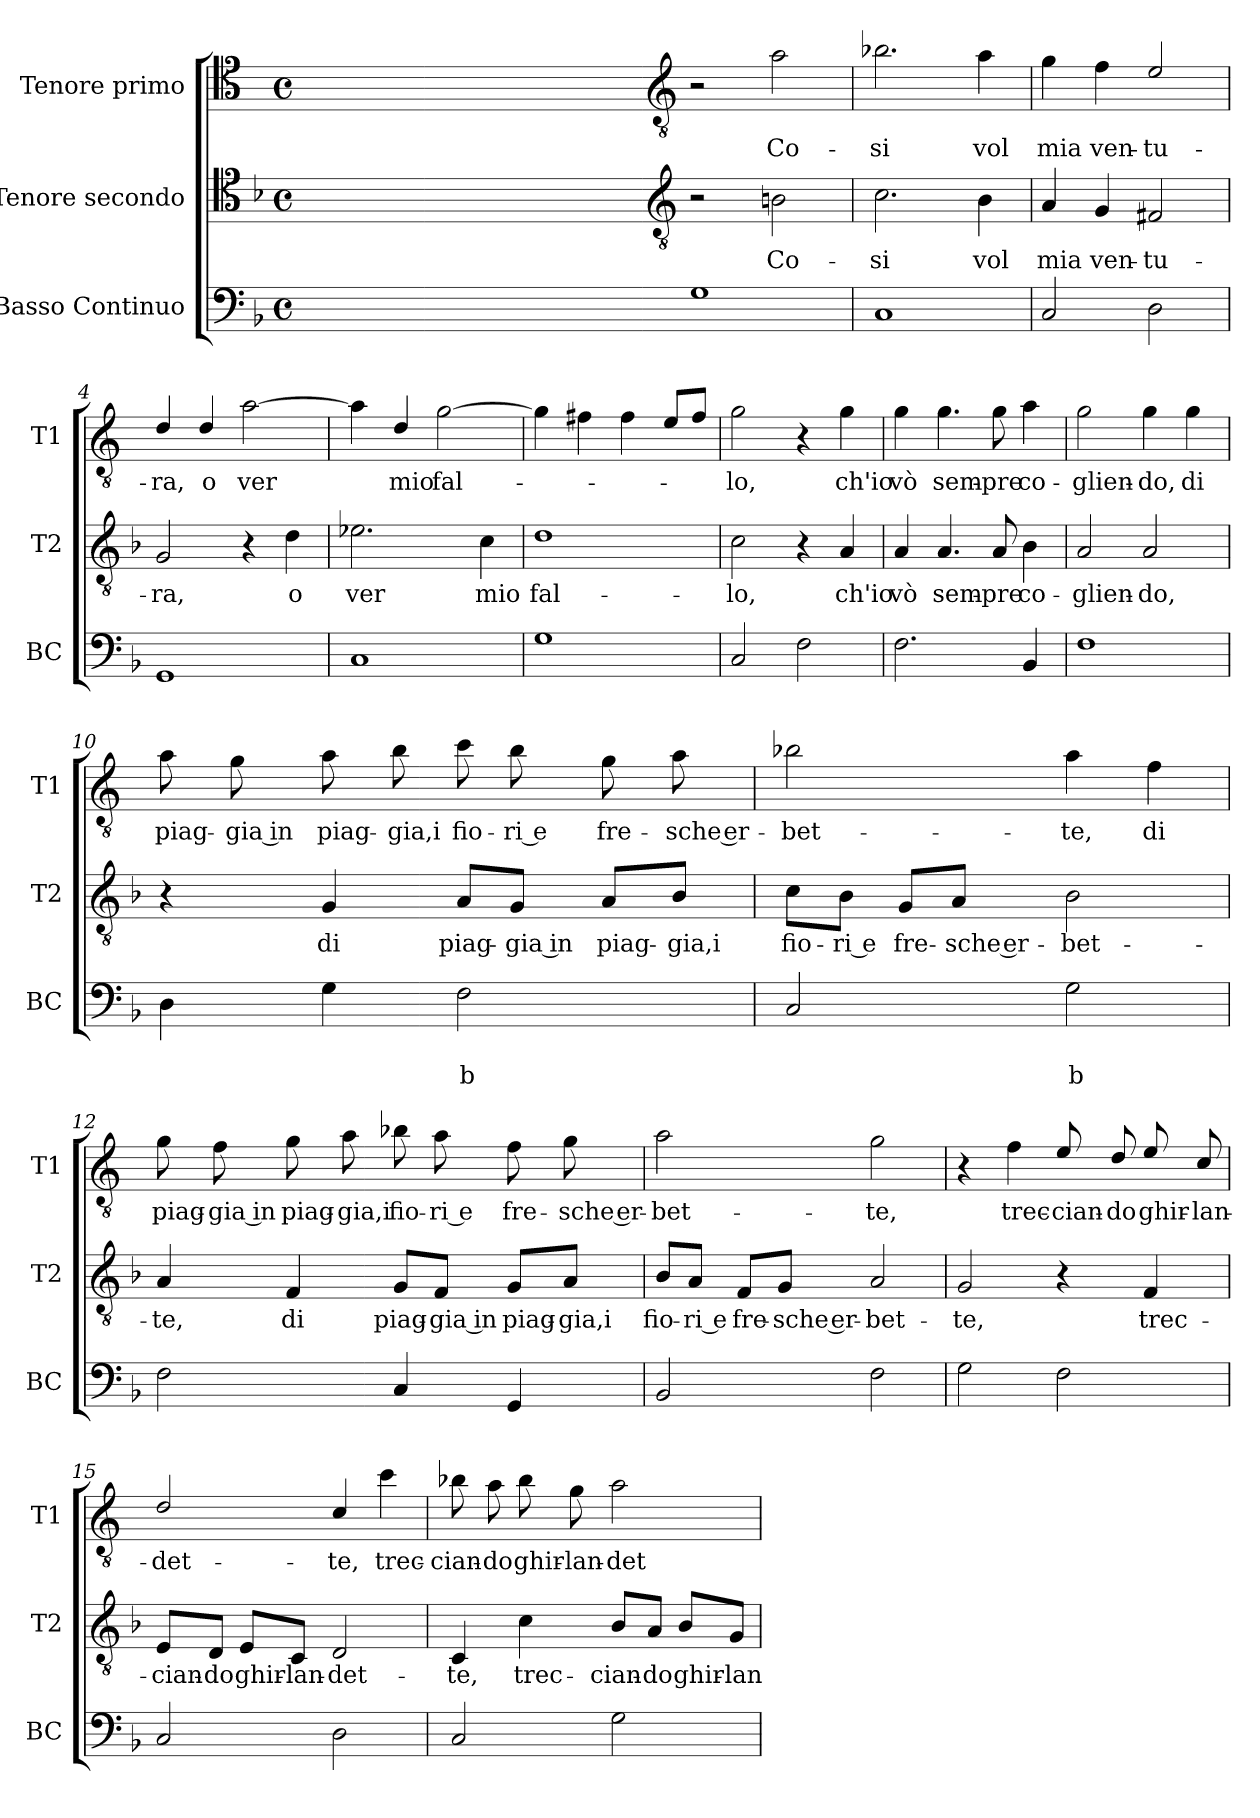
**kern	**text	**text	**kern	**text	**kern	**text
*part3	*part3	*part3	*part2	*part2	*part1	*part1
*staff3	*staff3	*staff3	*staff2	*staff2	*staff1	*staff1
*I"Basso Continuo	*	*	*I"Tenore secondo	*	*I"Tenore primo	*
*I'BC	*	*	*I'T2	*	*I'T1	*
*clefF4	*	*	*clefC4	*	*clefC4	*
*	*	*	*	*	*ITrd4c7	*
*k[b-]	*	*	*k[b-]	*	*k[b-]	*
*F:	*	*	*F:	*	*F:	*
*M4/4	*	*	*M4/4	*	*M4/4	*
*met(c)	*	*	*met(c)	*	*met(c)	*
=	=	=	=	=	=	=
1ryy	.	.	1ryy	.	1ryy	.
=1X-	=1X-	=1X-	=1X-	=1X-	=1X-	=1X-
4ryy	.	.	4ryy	.	4ryy	.
4ryy	.	.	4ryy	.	4ryy	.
4ryy	.	.	4ryy	.	4ryy	.
4ryy	.	.	4ryy	.	4ryy	.
=1-	=1-	=1-	=1-	=1-	=1-	=1-
*	*	*	*clefGv2	*	*clefGv2	*
1G	.	.	2r	.	2r	.
!	!	!	!	!LO:LY:b	!	!LO:LY:b
.	.	.	2Bn\	Co-	2d\	Co-
=2	=2	=2	=2	=2	=2	=2
!	!	!	!	!LO:LY:b	!	!LO:LY:b
1C	.	.	2.c\	-si	2.e-X\	-si
!	!	!	!	!LO:LY:b	!	!LO:LY:b
.	.	.	4B-\	vol	4d\	vol
=3	=3	=3	=3	=3	=3	=3
!	!	!	!	!LO:LY:b	!	!LO:LY:b
2C/	.	.	4A/	mia	4c\	mia
!	!	!	!	!LO:LY:b	!	!LO:LY:b
.	.	.	4G/	ven-	4B-\	ven-
!	!	!	!	!LO:LY:b	!	!LO:LY:b
2D\	.	.	2F#X/	-tu-	2A/	-tu-
=4	=4	=4	=4	=4	=4	=4
!	!	!	!	!LO:LY:b	!	!LO:LY:b
1GG	.	.	2G/	-ra,	4G/	-ra,
!	!	!	!	!	!	!LO:LY:b
.	.	.	.	.	4G/	o
!	!	!	!	!	!	!LO:LY:b
.	.	.	4r	.	[2d\	ver
!	!	!	!	!LO:LY:b	!	!
.	.	.	4d\	o	.	.
=5	=5	=5	=5	=5	=5	=5
!	!	!	!	!LO:LY:b	!	!
1C	.	.	2.e-X\	ver	4d\]	.
!	!	!	!	!	!	!LO:LY:b
.	.	.	.	.	4G/	mio
!	!	!	!	!	!	!LO:LY:b
.	.	.	.	.	[2c\	fal-
!	!	!	!	!LO:LY:b	!	!
.	.	.	4c\	mio	.	.
=6	=6	=6	=6	=6	=6	=6
!	!	!	!	!LO:LY:b	!	!
1G	.	.	1d	fal-	4c\]	.
.	.	.	.	.	4Bn\	.
.	.	.	.	.	4B\	.
.	.	.	.	.	8A/L	.
.	.	.	.	.	8B/J	.
!!LO:LB:g=z
=7	=7	=7	=7	=7	=7	=7
!	!	!	!	!LO:LY:b	!	!LO:LY:b
2C/	.	.	2c\	-lo,	2c\	-lo,
2F\	.	.	4r	.	4r	.
!	!	!	!	!LO:LY:b	!	!LO:LY:b
.	.	.	4A/	ch'io	4c\	ch'io
=8	=8	=8	=8	=8	=8	=8
!	!	!	!	!LO:LY:b	!	!LO:LY:b
2.F\	.	.	4A/	vò	4c\	vò
!	!	!	!	!LO:LY:b	!	!LO:LY:b
.	.	.	4.A/	sem-	4.c\	sem-
!	!	!	!	!LO:LY:b	!	!LO:LY:b
.	.	.	8A/	-pre	8c\	-pre
!	!	!	!	!LO:LY:b	!	!LO:LY:b
4BB-/	.	.	4B-\	co-	4d\	co-
=9	=9	=9	=9	=9	=9	=9
!	!	!	!	!LO:LY:b	!	!LO:LY:b
1F	.	.	2A/	-glien-	2c\	-glien-
!	!	!	!	!LO:LY:b	!	!LO:LY:b
.	.	.	2A/	-do,	4c\	-do,
!	!	!	!	!	!	!LO:LY:b
.	.	.	.	.	4c\	di
=10	=10	=10	=10	=10	=10	=10
!	!	!	!	!	!	!LO:LY:b
4D\	.	.	4r	.	8d\	piag-
!	!	!	!	!	!	!LO:LY:b
.	.	.	.	.	8c\	-gia in
!	!	!	!	!LO:LY:b	!	!LO:LY:b
4G\	.	.	4G/	di	8d\	piag-
!	!	!	!	!	!	!LO:LY:b
.	.	.	.	.	8e\	-gia,i
!	!	!LO:LY:b	!	!LO:LY:b	!	!LO:LY:b
2F\	.	b	8A/L	piag-	8f\	fio-
!	!	!	!	!LO:LY:b	!	!LO:LY:b
.	.	.	8G/J	-gia in	8e\	-ri e
!	!	!	!	!LO:LY:b	!	!LO:LY:b
.	.	.	8A/L	piag-	8c\	fre-
!	!	!	!	!LO:LY:b	!	!LO:LY:b
.	.	.	8B-/J	-gia,i	8d\	-sche er-
=11	=11	=11	=11	=11	=11	=11
!	!	!	!	!LO:LY:b	!	!LO:LY:b
2C/	.	.	8c\L	fio-	2e-X\	-bet-
!	!	!	!	!LO:LY:b	!	!
.	.	.	8B-\J	-ri e	.	.
!	!	!	!	!LO:LY:b	!	!
.	.	.	8G/L	fre-	.	.
!	!	!	!	!LO:LY:b	!	!
.	.	.	8A/J	-sche er-	.	.
!	!	!LO:LY:b	!	!LO:LY:b	!	!LO:LY:b
2G\	.	b	2B-\	-bet-	4d\	-te,
!	!	!	!	!	!	!LO:LY:b
.	.	.	.	.	4B-\	di
!!LO:LB:g=z
=12	=12	=12	=12	=12	=12	=12
!	!	!	!	!LO:LY:b	!	!LO:LY:b
2F\	.	.	4A/	-te,	8c\	piag-
!	!	!	!	!	!	!LO:LY:b
.	.	.	.	.	8B-\	-gia in
!	!	!	!	!LO:LY:b	!	!LO:LY:b
.	.	.	4F/	di	8c\	piag-
!	!	!	!	!	!	!LO:LY:b
.	.	.	.	.	8d\	-gia,i
!	!	!	!	!LO:LY:b	!	!LO:LY:b
4C/	.	.	8G/L	piag-	8e-X\	fio-
!	!	!	!	!LO:LY:b	!	!LO:LY:b
.	.	.	8F/J	-gia in	8d\	-ri e
!	!	!	!	!LO:LY:b	!	!LO:LY:b
4GG/	.	.	8G/L	piag-	8B-\	fre-
!	!	!	!	!LO:LY:b	!	!LO:LY:b
.	.	.	8A/J	-gia,i	8c\	-sche er-
=13	=13	=13	=13	=13	=13	=13
!	!	!	!	!LO:LY:b	!	!LO:LY:b
2BB-/	.	.	8B-/L	fio-	2d\	-bet-
!	!	!	!	!LO:LY:b	!	!
.	.	.	8A/J	-ri e	.	.
!	!	!	!	!LO:LY:b	!	!
.	.	.	8F/L	fre-	.	.
!	!	!	!	!LO:LY:b	!	!
.	.	.	8G/J	-sche er-	.	.
!	!	!	!	!LO:LY:b	!	!LO:LY:b
2F\	.	.	2A/	-bet-	2c\	-te,
=14	=14	=14	=14	=14	=14	=14
!	!	!	!	!LO:LY:b	!	!
2G\	.	.	2G/	-te,	4r	.
!	!	!	!	!	!	!LO:LY:b
.	.	.	.	.	4B-\	trec-
!	!	!	!	!	!	!LO:LY:b
2F\	.	.	4r	.	8A/	-cian-
!	!	!	!	!	!	!LO:LY:b
.	.	.	.	.	8G/	-do
!	!	!	!	!LO:LY:b	!	!LO:LY:b
.	.	.	4F/	trec-	8A/	ghir-
!	!	!	!	!	!	!LO:LY:b
.	.	.	.	.	8F/	-lan-
!!LO:LB:g=z
=15	=15	=15	=15	=15	=15	=15
!	!	!	!	!LO:LY:b	!	!LO:LY:b
2C/	.	.	8E/L	-cian-	2G/	-det-
!	!	!	!	!LO:LY:b	!	!
.	.	.	8D/J	-do	.	.
!	!	!	!	!LO:LY:b	!	!
.	.	.	8E/L	ghir-	.	.
!	!	!	!	!LO:LY:b	!	!
.	.	.	8C/J	-lan-	.	.
!	!	!	!	!LO:LY:b	!	!LO:LY:b
2D\	.	.	2D/	-det-	4F/	-te,
!	!	!	!	!	!	!LO:LY:b
.	.	.	.	.	4f\	trec-
=16	=16	=16	=16	=16	=16	=16
!	!	!	!	!LO:LY:b	!	!LO:LY:b
2C/	.	.	4C/	-te,	8e-X\	-cian-
!	!	!	!	!	!	!LO:LY:b
.	.	.	.	.	8d\	-do
!	!	!	!	!LO:LY:b	!	!LO:LY:b
.	.	.	4c\	trec-	8e-\	ghir-
!	!	!	!	!	!	!LO:LY:b
.	.	.	.	.	8c\	-lan-
!	!	!	!	!LO:LY:b	!	!LO:LY:b
2G\	.	.	8B-/L	-cian-	2d\	-det-
!	!	!	!	!LO:LY:b	!	!
.	.	.	8A/J	-do	.	.
!	!	!	!	!LO:LY:b	!	!
.	.	.	8B-/L	ghir-	.	.
!	!	!	!	!LO:LY:b	!	!
.	.	.	8G/J	-lan-	.	.
=	=	=	=	=	=	=
*-	*-	*-	*-	*-	*-	*-
